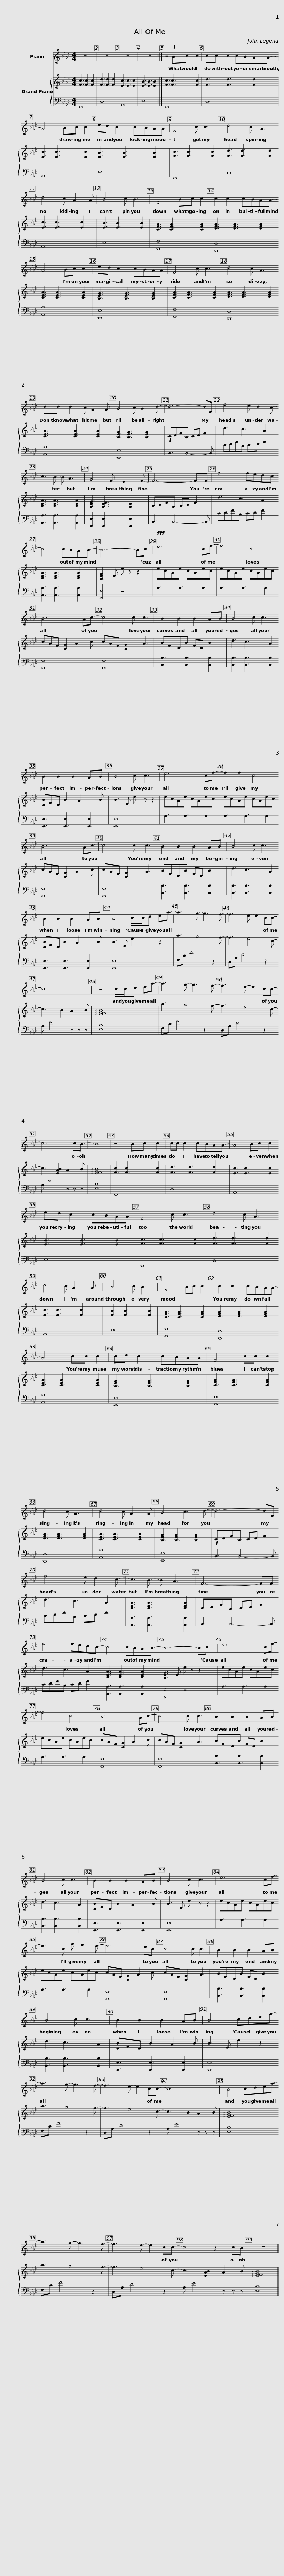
X:1
%%score 1 { 2 | 3 }
L:1/8
M:4/4
I:linebreak $
K:Ab
V:1 treble
V:2 treble
V:3 bass
V:1
 z8 | z8 | z8 | z8 :| z4!f! Bc c2 | %5
 cc c2 cBAA- |$ A4 Bc c2 | ed c2 cBAA | F4 c c3 | d4 c A3 | %10
 d4 c A2 A |$ B4 c B3 | F4 Bc c2 | c2 c2 cBAA- | A4 Bc c2 |$ %15
 ed c2 cBAA | F4 c c3 | d4 c A3 | dd d2 c A2 A |$ B4 c B2 d- | %20
 d6- dF | f4 e d2 c- | c3 B- B A3 |$ G4 F E2 F- | F6- FF | %25
 f4 fedc- | c4 cBAB- |$ B6- Bc |!fff! e6 cf- | f4 c4 | %30
 B6 Ac- | c4 c c3 |$ B2 B2 B2 AB | B4 c c3 | B2 B2 B2 AB | %35
 B4 c c3 | e6 cf- |$ f2 f2 c4 | B6 Ac- | c4 c c3 | %40
 B2 B2 B2 AB | B4 c c3 |$ B2 B2 B2 AB | B4 c/c/d ea- | a3 g- g3 f- | %45
 f3 e- e2 cc- | c8 |$ z4 c/c/d ea- | a3 g- g3 f- | f3 e- e2 cc- | %50
 c6 cB- | B8 |$ z4 Bc c2 | cc c2 cBAA- | A4 Bc c2 | %55
 ed c2 cBAA |$ F4 c c3 | d4 c A3 | d4 c A2 A | B4 c B3 | %60
 F4 Bc c2 |$ c2 c2 cBAA- | A4 cc c2 | cd c2 cBAA |$ F4 cc c2 | %65
 d4 c A3 | d4 c A2 A | B4 c3 d- | d6- dF |$ f4 e d2 c- | %70
 c3 B- B A3 | F6- FF | f4 fedc- |$ c4 cBAB- | B6- Bc | %75
 e6 cf- | f4 c4 | B6 Ac- |$ c4 c c3 | B2 B2 B2 AB | %80
 B4 c c3 | B2 B2 B2 AB | B4 c c3 |$ e6 cf- | f3 c a g2 f- | %85
 f6 ec | c4 c c3 | B2 B2 B2 AB |$ B4 c c3 | B2 B2 B2 AB | %90
 B4 cdea- | a3 g- g3 f- | f3 e- e2 cc- |$ c8 | B4 cdea- | %95
 a3 g- g3 f- | f3 e- e2 cc- | c4 z2 cB | z8 |] %99
V:2
 [Fc]3 [Fc]3 [Fc]2 | [Fd]3 [Fd]3 [Fd]2 | [Ec]3 [Ec]3 [Ec]2 | [EB]3 [EB]3 [EB]2 :| [Fc]3 [Fc]3 [Fc]2 | %5
 [Fd]3 [Fd]3 [Fd]2 |$ [Ec]3 [Ec]3 [Ec]2 | [EB]3 [EB]3 [EB]2 | [Fc]3 [Fc]3 [Fc]2 | [Fd]3 [Fd]3 [Fd]2 | %10
 [Ec]3 [Ec]3 [Ec]2 |$ [EB]3 [EB]3 [EB]2 | [CFA]3 [CFA]3 [CFA]2 | [DFA]3 [DFA]3 [DFA]2 | [CEA]3 [CEA]3 [CEA]2 |$ %15
 [B,EG]3 [B,EG]3 [B,EG]2 | [CFA]3 [CFA]3 [CFA]2 | [DFA]3 [DFA]3 [DFA]2 | [CEA]3 [CEA]3 [CEA]2 |$ [B,EG]3 [B,EG]3 [B,EG]2 | %20
!f! CDFB, CD F2 | d3 c3 A2 | [CEA]3 [CEA]3 [CEA]2 |$ [B,EG]3 [B,EF]3 [B,E]2 | CDFB, CD F2 | %25
 d3 c3 A2 | [CEA]3 [CEA]3 [CEA]2 |$ [B,EG]3 E e z z2 | ecAe cAec | ecAe cAec | %30
 cAF [CG]2 A2 c | cAF [CG]2 A3 |$ BFDB FD B2 | d3 c3 A2 | [DB]FD B2 A2 B | %35
 B3 E e z z2 | ecAe cAec |$ ecAe cAec | cAF [CG]2 A2 c | cAF [CG]2 A3 | %40
 BFDB FD B2 | d3 c3 A2 |$ [DB]FD B2 A2 B | B3 E e2 z2 | a3 g4 f- | %45
 f3 e4 c- | c3 B2 A2 B |$ !arpeggio![EFGB]8 | a3 g4 f- | f3 e4 c- | %50
 c3 [EAB]2 A2 B | !arpeggio![EFGB]8 |$ [Fc]3 [Fc]3 [Fc]2 | [Fd]3 [Fd]3 [Fd]2 | [Ec]3 [Ec]3 [Ec]2 | %55
 [EB]3 [EB]3 [EB]2 |$ [Fc]3 [Fc]3 [Fc]2 | [Fd]3 [Fd]3 [Fd]2 | [Ec]3 [Ec]3 [Ec]2 | [EB]3 [EB]3 [EB]2 | %60
 [CFA]3 [CFA]3 [CFA]2 |$ [DFA]3 [DFA]3 [DFA]2 | [CEA]3 [CEA]3 [CEA]2 | [B,EG]3 [B,EG]3 [B,EG]2 |$ [CFA]3 [CFA]3 [CFA]2 | %65
 [DFA]3 [DFA]3 [DFA]2 | [CEA]3 [CEA]3 [CEA]2 | [B,EG]3 [B,EG]3 [B,EG]2 |!f! CDFB, CD F2 |$ d3 c3 A2 | %70
 [CEA]3 [CEA]3 [CEA]2 | CDFB, CD F2 | d3 c3 A2 |$ [CEA]3 [CEA]3 [CEA]2 | [B,EG]3 E e z z2 | %75
 ecAe cAec | ecAe cAec | cAF [CG]2 A2 c |$ cAF [CG]2 A3 | BFDB FD B2 | %80
 d3 c3 A2 | [DB]FD B2 A2 B | B3 E e z z2 |$ ecAe cAec | ecAe cAec | %85
 cAF [CG]2 A2 c | cAF [CG]2 A3 | BFDB FD B2 |$ d3 c3 A2 | [DB]FD B2 A2 B | %90
 B3 E e2 z2 | a3 g4 f- | f3 e4 c- |$ c3 B2 A2 B | !arpeggio![EFGB]8 | %95
 a3 g4 f- | f3 e4 c- | c3 [EAB]2 A2 B | !arpeggio![EFGB]8 |] %99
V:3
 F,,8 | D,8 | A,,8 | E,8 :| F,,8 | %5
 D,8 |$ A,,8 | E,8 | F,,8 | D,8 | %10
 A,,8 |$ E,8 | [F,,F,]8 | [D,,D,]8 | [A,,A,]8 |$ %15
 [E,,E,]8 | [F,,F,]8 | [D,,D,]8 | [A,,A,]8 |$ [E,,E,]8 | %20
 B,,3 B,,4- B,, | CDFB, CD F2 | [A,,A,]3 [A,,A,]3 [A,,A,]2 |$ [E,,E,]3 [E,,E,]3 [E,,E,]2 | B,,3 B,,4- B,, | %25
 CDFB, CD F2 | [A,,A,]3 [A,,A,]3 [A,,A,]2 |$ [E,,E,]4 z4 | A,3 A,3 A,2 | A,3 A,3 A,2 | %30
 [F,,F,]8 | [F,,F,]8 |$ [B,,B,]3 [B,,B,]3 [B,,B,]2 | [B,,B,]3 [B,,B,]3 [B,,B,]2 | [E,,E,]3 [E,,E,]3 [E,,E,]2 | %35
 [E,,E,]8 | A,3 A,3 A,2 |$ A,3 A,3 A,2 | [F,,F,]8 | [F,,F,]8 | %40
 [B,,B,]3 [B,,B,]3 [B,,B,]2 | [B,,B,]3 [B,,B,]3 [B,,B,]2 |$ [E,,E,]3 [E,,E,]3 [E,,E,]2 | [E,,E,]8 | F,C F4 z2 | %45
 D,A, D4 z2 | A, E4 z z z |$ [E,B,]8 | F,C F4 z2 | D,A, D4 z2 | %50
 A, E4 z z z | [E,B,]8 |$ F,,8 | D,8 | A,,8 | %55
 E,8 |$ F,,8 | D,8 | A,,8 | E,8 | %60
 [F,,F,]8 |$ [D,,D,]8 | [A,,A,]8 | [E,,E,]8 |$ [F,,F,]8 | %65
 [D,,D,]8 | [A,,A,]8 | [E,,E,]8 | B,,3 B,,4- B,, |$ CDFB, CD F2 | %70
 [A,,A,]3 [A,,A,]3 [A,,A,]2 | B,,3 B,,4- B,, | CDFB, CD F2 |$ [A,,A,]3 [A,,A,]3 [A,,A,]2 | [E,,E,]4 z4 | %75
 A,3 A,3 A,2 | A,3 A,3 A,2 | [F,,F,]8 |$ [F,,F,]8 | [B,,B,]3 [B,,B,]3 [B,,B,]2 | %80
 [B,,B,]3 [B,,B,]3 [B,,B,]2 | [E,,E,]3 [E,,E,]3 [E,,E,]2 | [E,,E,]8 |$ A,3 A,3 A,2 | A,3 A,3 A,2 | %85
 [F,,F,]8 | [F,,F,]8 | [B,,B,]3 [B,,B,]3 [B,,B,]2 |$ [B,,B,]3 [B,,B,]3 [B,,B,]2 | [E,,E,]3 [E,,E,]3 [E,,E,]2 | %90
 [E,,E,]8 | F,C F4 z2 | D,A, D4 z2 |$ A, E4 z z z | [E,B,]8 | %95
 F,C F4 z2 | D,A, D4 z2 | A, E4 z z z | [E,B,]8 |] %99
